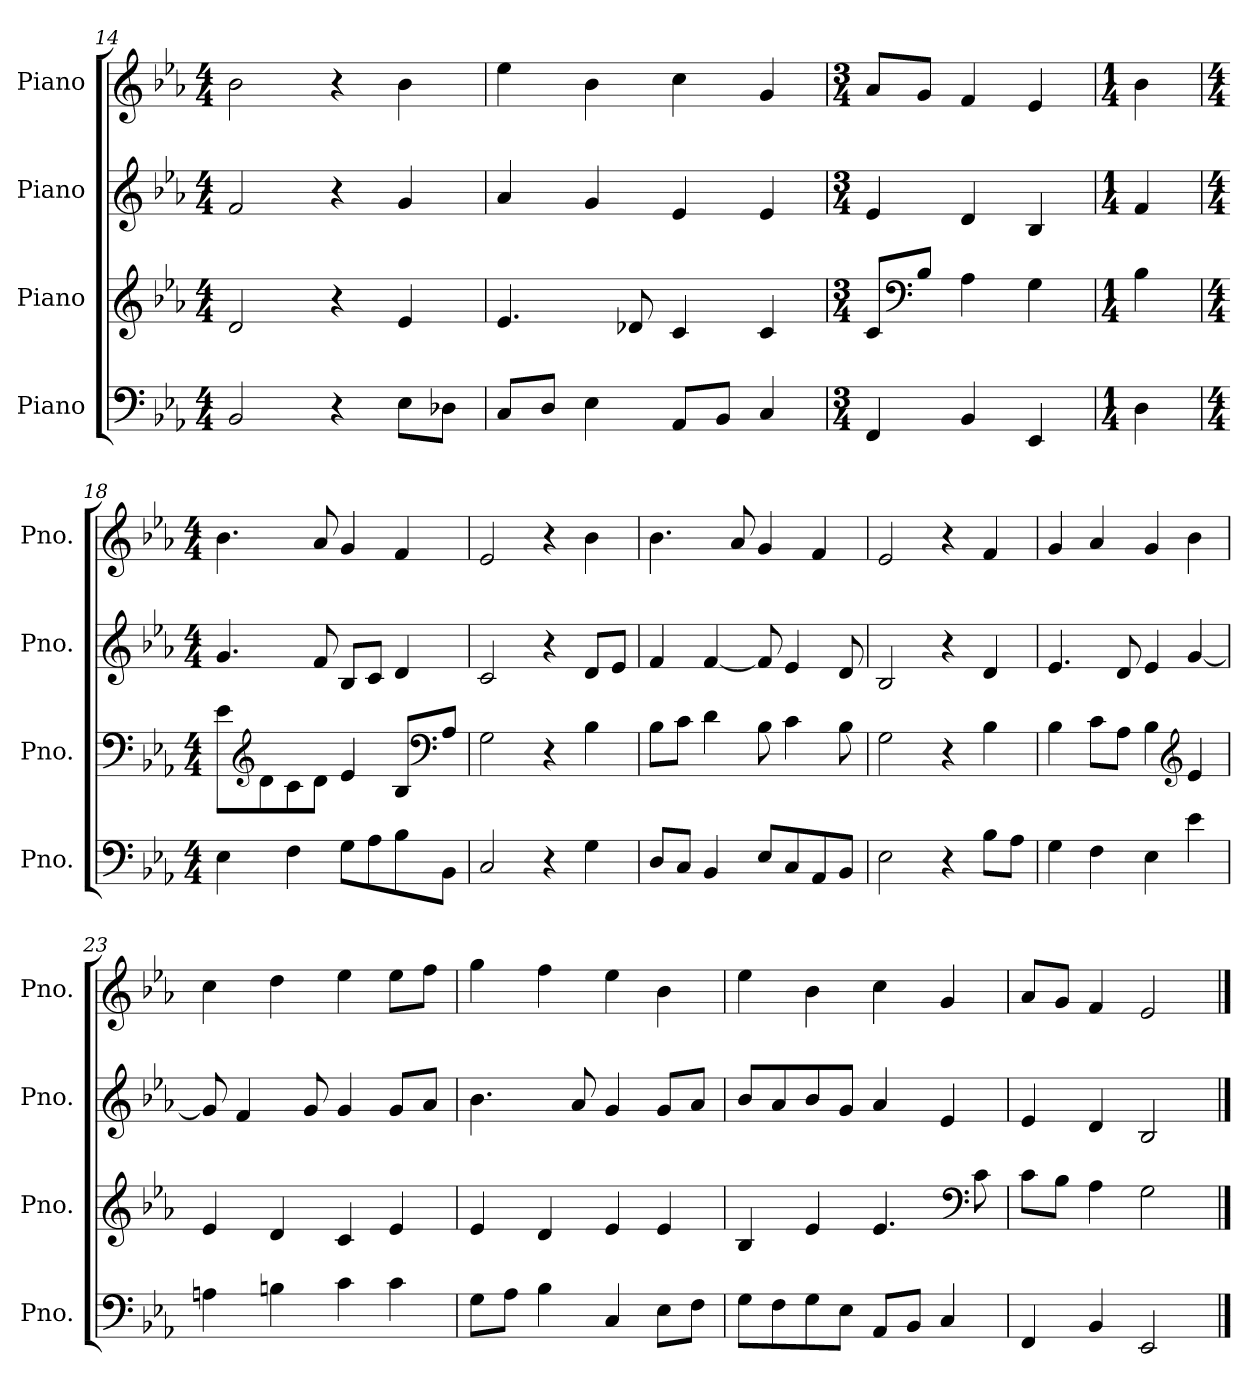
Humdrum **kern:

**kern	**kern	**kern	**kern
*part4	*part3	*part2	*part1
*staff4	*staff3	*staff2	*staff1
*I"Piano	*I"Piano	*I"Piano	*I"Piano
*I'Pno.	*I'Pno.	*I'Pno.	*I'Pno.
*clefF4	*clefG2	*clefG2	*clefG2
*k[b-e-a-]	*k[b-e-a-]	*k[b-e-a-]	*k[b-e-a-]
*M4/4	*M4/4	*M4/4	*M4/4
=14	=14	=14	=14
2BB-/	2d/	2f/	2b-\
4r	4r	4r	4r
8E-\L	4e-/	4g/	4b-\
8D-X\J	.	.	.
=15	=15	=15	=15
8C/L	4.e-/	4a-/	4ee-\
8D/J	.	.	.
4E-\	.	4g/	4b-\
.	8d-X/	.	.
8AA-/L	4c/	4e-/	4cc\
8BB-/J	.	.	.
4C/	4c/	4e-/	4g/
=16	=16	=16	=16
*M3/4	*M3/4	*M3/4	*M3/4
4FF/	8c/L	4e-/	8a-/L
*	*clefF4	*	*
.	8B-/J	.	8g/J
4BB-/	4A-\	4d/	4f/
4EE-/	4G\	4B-/	4e-/
=17	=17	=17	=17
*M1/4	*M1/4	*M1/4	*M1/4
4D\	4B-\	4f/	4b-\
!!LO:PB:g=z
=18	=18	=18	=18
*M4/4	*M4/4	*M4/4	*M4/4
4E-\	8e-\L	4.g/	4.b-\
*	*clefG2	*	*
.	8d\	.	.
4F\	8c\	.	.
.	8d\J	8f/	8a-/
8G\L	4e-/	8B-/L	4g/
8A-\	.	8c/J	.
8B-\	8B-/L	4d/	4f/
*	*clefF4	*	*
8BB-\J	8A-/J	.	.
=19	=19	=19	=19
2C/	2G\	2c/	2e-/
4r	4r	4r	4r
4G\	4B-\	8d/L	4b-\
.	.	8e-/J	.
=20	=20	=20	=20
8D/L	8B-\L	4f/	4.b-\
8C/J	8c\J	.	.
4BB-/	4d\	[4f/	.
.	.	.	8a-/
8E-/L	8B-\	8f/]	4g/
8C/	4c\	4e-/	.
8AA-/	.	.	4f/
8BB-/J	8B-\	8d/	.
=21	=21	=21	=21
2E-\	2G\	2B-/	2e-/
4r	4r	4r	4r
8B-\L	4B-\	4d/	4f/
8A-\J	.	.	.
=22	=22	=22	=22
4G\	4B-\	4.e-/	4g/
4F\	8c\L	.	4a-/
.	8A-\J	8d/	.
4E-\	4B-\	4e-/	4g/
*	*clefG2	*	*
4e-\	4e-/	[4g/	4b-\
!!LO:LB:g=z
=23	=23	=23	=23
4An\	4e-/	8g/]	4cc\
.	.	4f/	.
4Bn\	4d/	.	4dd\
.	.	8g/	.
4c\	4c/	4g/	4ee-\
4c\	4e-/	8g/L	8ee-\L
.	.	8a-/J	8ff\J
=24	=24	=24	=24
8G\L	4e-/	4.b-\	4gg\
8A-\J	.	.	.
4B-\	4d/	.	4ff\
.	.	8a-/	.
4C/	4e-/	4g/	4ee-\
8E-\L	4e-/	8g/L	4b-\
8F\J	.	8a-/J	.
=25	=25	=25	=25
8G\L	4B-/	8b-/L	4ee-\
8F\	.	8a-/	.
8G\	4e-/	8b-/	4b-\
8E-\J	.	8g/J	.
8AA-/L	4.e-/	4a-/	4cc\
8BB-/J	.	.	.
4C/	.	4e-/	4g/
*	*clefF4	*	*
.	8c\	.	.
=26	=26	=26	=26
4FF/	8c\L	4e-/	8a-/L
.	8B-\J	.	8g/J
4BB-/	4A-\	4d/	4f/
2EE-/	2G\	2B-/	2e-/
==	==	==	==
*-	*-	*-	*-
